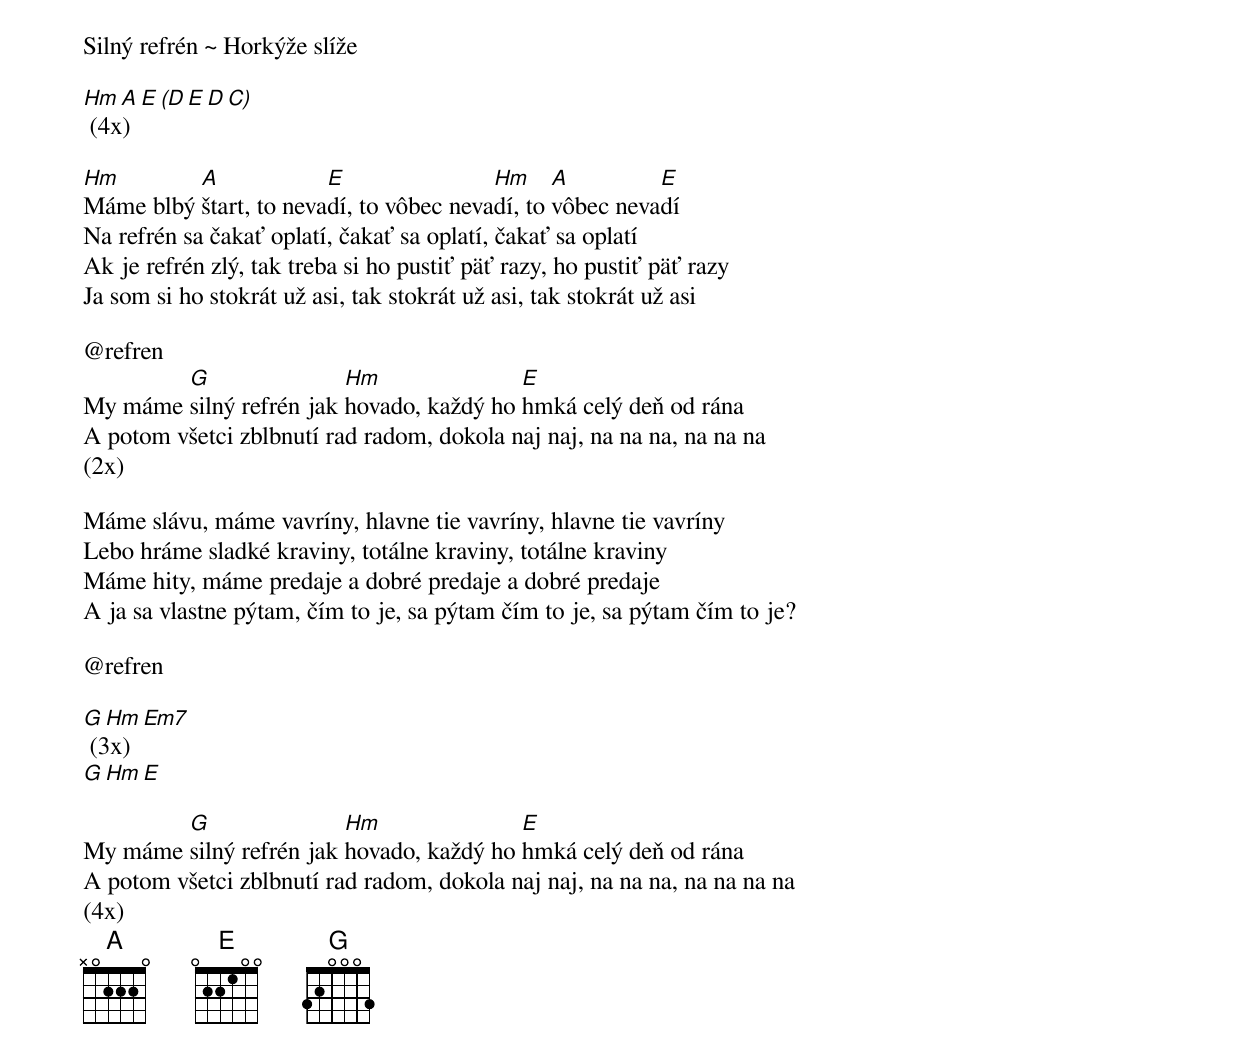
Silný refrén ~ Horkýže slíže

[Hm A E (D E D C)] (4x)

[Hm]Máme blbý [A]štart, to neva[E]dí, to vôbec neva[Hm]dí, to [A]vôbec neva[E]dí
Na refrén sa čakať oplatí, čakať sa oplatí, čakať sa oplatí
Ak je refrén zlý, tak treba si ho pustiť päť razy, ho pustiť päť razy
Ja som si ho stokrát už asi, tak stokrát už asi, tak stokrát už asi

@refren
My máme [G]silný refrén jak [Hm]hovado, každý ho [E]hmká celý deň od rána
A potom všetci zblbnutí rad radom, dokola naj naj, na na na, na na na
(2x)

Máme slávu, máme vavríny, hlavne tie vavríny, hlavne tie vavríny
Lebo hráme sladké kraviny, totálne kraviny, totálne kraviny
Máme hity, máme predaje a dobré predaje a dobré predaje
A ja sa vlastne pýtam, čím to je, sa pýtam čím to je, sa pýtam čím to je?

@refren

[G Hm Em7] (3x)
[G Hm E]

My máme [G]silný refrén jak [Hm]hovado, každý ho [E]hmká celý deň od rána
A potom všetci zblbnutí rad radom, dokola naj naj, na na na, na na na na
(4x)
